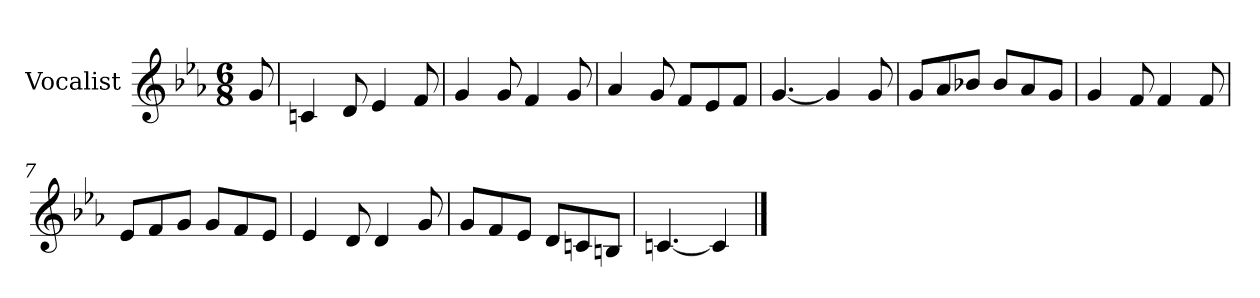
**kern
*part1
*staff1
*I"Vocalist
*k[b-e-a-]
*c:
*M6/8
=
8g
=1
4cn
8d
4e-
8f
=2
4g
8g
4f
8g
=3
4a-
8g
8fL
8e-
8fJ
=4
[4.g
4g]
8g
=5
8gL
8a-
8b-XJ
8b-L
8a-
8gJ
=6
4g
8f
4f
8f
=7
8e-L
8f
8gJ
8gL
8f
8e-J
=8
4e-
8d
4d
8g
=9
8gL
8f
8e-J
8dL
8cn
8BJ
=10
[4.cn
4c]
==
*-
